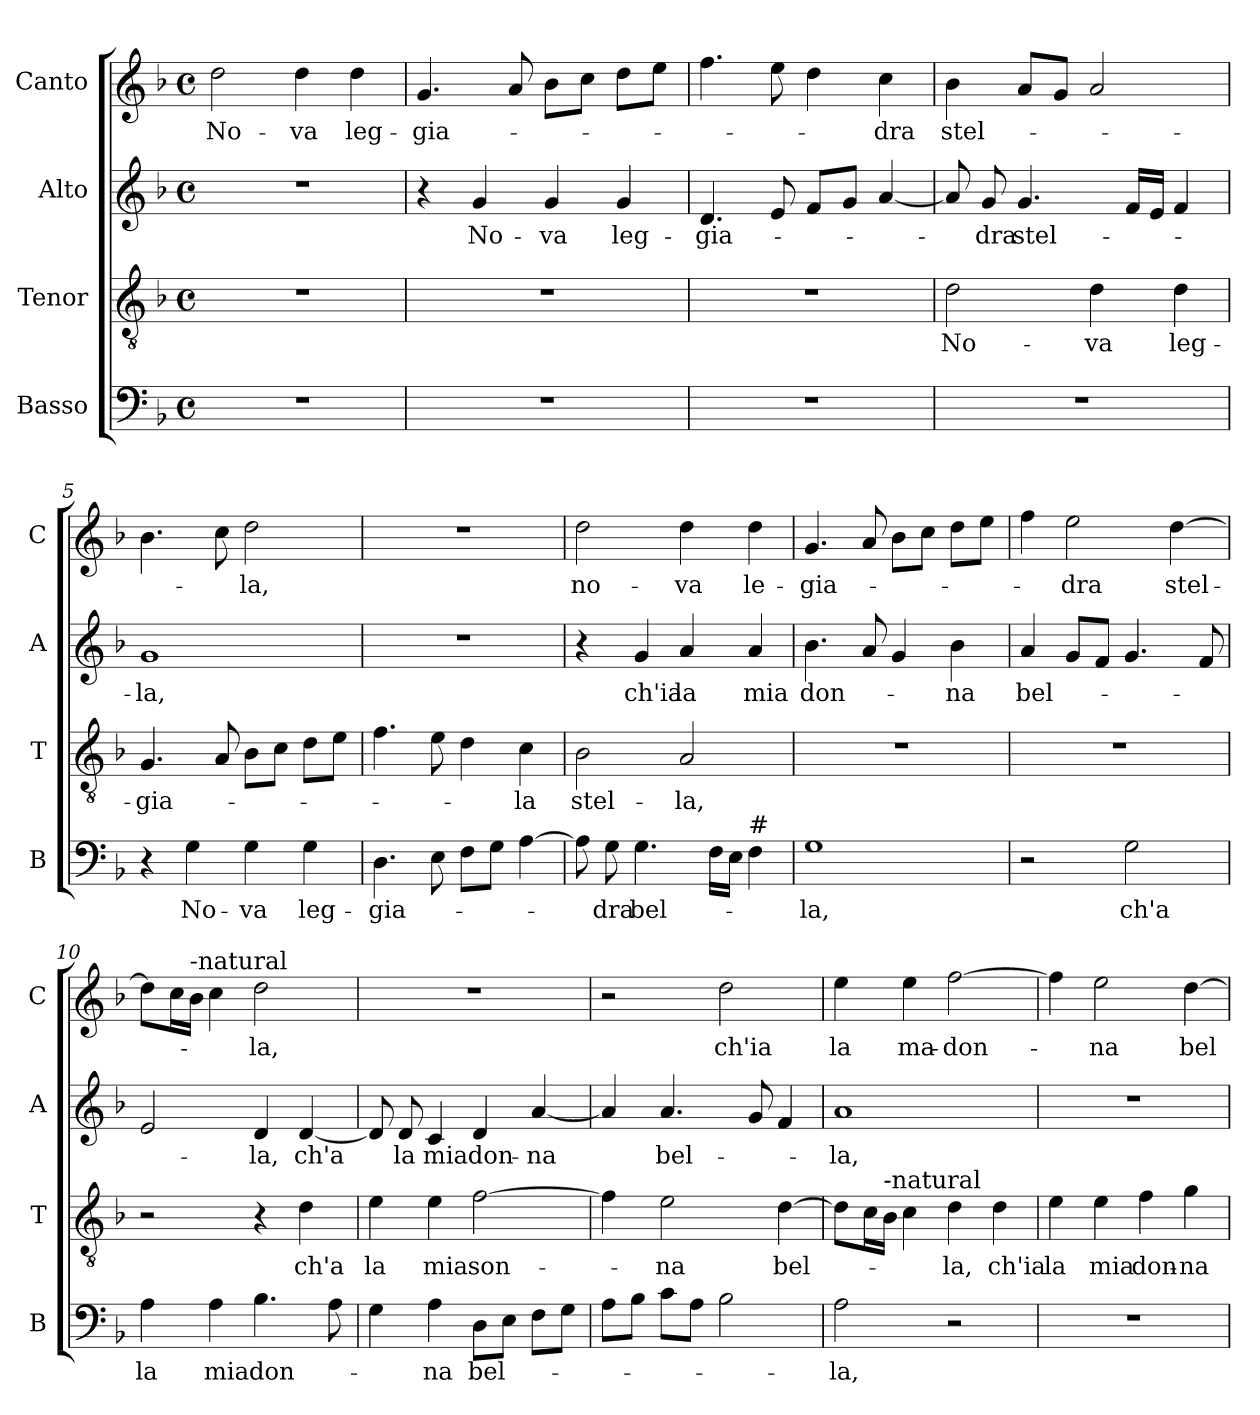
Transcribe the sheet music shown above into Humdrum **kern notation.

**kern	**text	**kern	**text	**kern	**text	**kern	**text
*part4	*part4	*part3	*part3	*part2	*part2	*part1	*part1
*staff4	*staff4	*staff3	*staff3	*staff2	*staff2	*staff1	*staff1
*I"Basso	*	*I"Tenor	*	*I"Alto	*	*I"Canto	*
*I'B	*	*I'T	*	*I'A	*	*I'C	*
*clefF4	*	*clefGv2	*	*clefG2	*	*clefG2	*
*k[b-]	*	*k[b-]	*	*k[b-]	*	*k[b-]	*
*F:	*	*F:	*	*F:	*	*F:	*
*M4/4	*	*M4/4	*	*M4/4	*	*M4/4	*
*met(c)	*	*met(c)	*	*met(c)	*	*met(c)	*
=1	=1	=1	=1	=1	=1	=1	=1
!	!	!	!	!	!	!	!LO:LY:b
1r	.	1r	.	1r	.	2dd\	No-
!	!	!	!	!	!	!	!LO:LY:b
.	.	.	.	.	.	4dd\	-va
!	!	!	!	!	!	!	!LO:LY:b
.	.	.	.	.	.	4dd\	leg-
=2	=2	=2	=2	=2	=2	=2	=2
!	!	!	!	!	!	!	!LO:LY:b
1r	.	1r	.	4r	.	4.g/	-gia-
!	!	!	!	!	!LO:LY:b	!	!
.	.	.	.	4g/	No-	.	.
.	.	.	.	.	.	8a/	.
!	!	!	!	!	!LO:LY:b	!	!
.	.	.	.	4g/	-va	8b-\L	.
.	.	.	.	.	.	8cc\J	.
!	!	!	!	!	!LO:LY:b	!	!
.	.	.	.	4g/	leg-	8dd\L	.
.	.	.	.	.	.	8ee\J	.
=3	=3	=3	=3	=3	=3	=3	=3
!	!	!	!	!	!LO:LY:b	!	!
1r	.	1r	.	4.d/	-gia-	4.ff\	.
.	.	.	.	8e/	.	8ee\	.
.	.	.	.	8f/L	.	4dd\	.
.	.	.	.	8g/J	.	.	.
!	!	!	!	!	!	!	!LO:LY:b
.	.	.	.	[4a/	.	4cc\	-dra
=4	=4	=4	=4	=4	=4	=4	=4
!	!	!	!LO:LY:b	!	!	!	!LO:LY:b
1r	.	2d\	No-	8a/]	.	4b-\	stel-
!	!	!	!	!	!LO:LY:b	!	!
.	.	.	.	8g/	-dra	.	.
!	!	!	!	!	!LO:LY:b	!	!
.	.	.	.	4.g/	stel-	8a/L	.
.	.	.	.	.	.	8g/J	.
!	!	!	!LO:LY:b	!	!	!	!
.	.	4d\	-va	.	.	2a/	.
.	.	.	.	16f/LL	.	.	.
.	.	.	.	16e/JJ	.	.	.
!	!	!	!LO:LY:b	!	!	!	!
.	.	4d\	leg-	4f/	.	.	.
=5	=5	=5	=5	=5	=5	=5	=5
!	!	!	!LO:LY:b	!	!LO:LY:b	!	!
4r	.	4.G/	-gia-	1g	-la,	4.b-\	.
!	!LO:LY:b	!	!	!	!	!	!
4G\	No-	.	.	.	.	.	.
.	.	8A/	.	.	.	8cc\	.
!	!LO:LY:b	!	!	!	!	!	!LO:LY:b
4G\	-va	8B-\L	.	.	.	2dd\	-la,
.	.	8c\J	.	.	.	.	.
!	!LO:LY:b	!	!	!	!	!	!
4G\	leg-	8d\L	.	.	.	.	.
.	.	8e\J	.	.	.	.	.
=6	=6	=6	=6	=6	=6	=6	=6
!	!LO:LY:b	!	!	!	!	!	!
4.D\	-gia-	4.f\	.	1r	.	1r	.
8E\	.	8e\	.	.	.	.	.
8F\L	.	4d\	.	.	.	.	.
8G\J	.	.	.	.	.	.	.
!	!	!	!LO:LY:b	!	!	!	!
[4A\	.	4c\	-la	.	.	.	.
!!LO:LB:g=z
=7	=7	=7	=7	=7	=7	=7	=7
!	!	!	!LO:LY:b	!	!	!	!LO:LY:b
8A\]	.	2B-\	stel-	4r	.	2dd\	no-
!	!LO:LY:b	!	!	!	!	!	!
8G\	-dra	.	.	.	.	.	.
!	!LO:LY:b	!	!	!	!LO:LY:b	!	!
4.G\	bel-	.	.	4g/	ch'ia	.	.
!	!	!	!LO:LY:b	!	!LO:LY:b	!	!LO:LY:b
.	.	2A/	-la,	4a/	la	4dd\	-va
16F\LL	.	.	.	.	.	.	.
16E\JJ	.	.	.	.	.	.	.
!LO:TX:a:t=#	!	!	!	!	!	!	!
!	!	!	!	!	!LO:LY:b	!	!LO:LY:b
4F\	.	.	.	4a/	mia	4dd\	le-
=8	=8	=8	=8	=8	=8	=8	=8
!	!LO:LY:b	!	!	!	!LO:LY:b	!	!LO:LY:b
1G	-la,	1r	.	4.b-\	don-	4.g/	-gia-
.	.	.	.	8a/	.	8a/	.
.	.	.	.	4g/	.	8b-\L	.
.	.	.	.	.	.	8cc\J	.
!	!	!	!	!	!LO:LY:b	!	!
.	.	.	.	4b-\	-na	8dd\L	.
.	.	.	.	.	.	8ee\J	.
=9	=9	=9	=9	=9	=9	=9	=9
!	!	!	!	!	!LO:LY:b	!	!
2r	.	1r	.	4a/	bel-	4ff\	.
!	!	!	!	!	!	!	!LO:LY:b
.	.	.	.	8g/L	.	2ee\	-dra
.	.	.	.	8f/J	.	.	.
!	!LO:LY:b	!	!	!	!	!	!
2G\	ch'a	.	.	4.g/	.	.	.
!	!	!	!	!	!	!	!LO:LY:b
.	.	.	.	.	.	[4dd\	stel-
.	.	.	.	8f/	.	.	.
=10	=10	=10	=10	=10	=10	=10	=10
!	!LO:LY:b	!	!	!	!	!	!
4A\	la	2r	.	2e/	.	8dd\L]	.
.	.	.	.	.	.	16cc\L	.
!	!	!	!	!	!	!LO:TX:a:t=-natural	!
.	.	.	.	.	.	16b-\JJ	.
!	!LO:LY:b	!	!	!	!	!	!
4A\	mia	.	.	.	.	4cc\	.
!	!LO:LY:b	!	!	!	!LO:LY:b	!	!LO:LY:b
4.B-\	don-	4r	.	4d/	-la,	2dd\	-la,
!	!	!	!LO:LY:b	!	!LO:LY:b	!	!
.	.	4d\	ch'a	[4d/	ch'a	.	.
8A\	.	.	.	.	.	.	.
=11	=11	=11	=11	=11	=11	=11	=11
!	!	!	!LO:LY:b	!	!	!	!
4G\	.	4e\	la	8d/]	.	1r	.
!	!	!	!	!	!LO:LY:b	!	!
.	.	.	.	8d/	la	.	.
!	!LO:LY:b	!	!LO:LY:b	!	!LO:LY:b	!	!
4A\	-na	4e\	mia	4c/	mia	.	.
!	!LO:LY:b	!	!LO:LY:b	!	!LO:LY:b	!	!
8D\L	bel-	[2f\	son-	4d/	don-	.	.
8E\J	.	.	.	.	.	.	.
!	!	!	!	!	!LO:LY:b	!	!
8F\L	.	.	.	[4a/	-na	.	.
8G\J	.	.	.	.	.	.	.
=12	=12	=12	=12	=12	=12	=12	=12
8A\L	.	4f\]	.	4a/]	.	2r	.
8B-\J	.	.	.	.	.	.	.
!	!	!	!LO:LY:b	!	!LO:LY:b	!	!
8c\L	.	2e\	-na	4.a/	bel-	.	.
8A\J	.	.	.	.	.	.	.
!	!	!	!	!	!	!	!LO:LY:b
2B-\	.	.	.	.	.	2dd\	ch'ia
.	.	.	.	8g/	.	.	.
!	!	!	!LO:LY:b	!	!	!	!
.	.	[4d\	bel-	4f/	.	.	.
!!LO:LB:g=z
=13	=13	=13	=13	=13	=13	=13	=13
!	!LO:LY:b	!	!	!	!LO:LY:b	!	!LO:LY:b
2A\	-la,	8d\L]	.	1a	-la,	4ee\	la
.	.	16c\L	.	.	.	.	.
!	!	!LO:TX:a:t=-natural	!	!	!	!	!
.	.	16B-\JJ	.	.	.	.	.
!	!	!	!	!	!	!	!LO:LY:b
.	.	4c\	.	.	.	4ee\	ma-
!	!	!	!LO:LY:b	!	!	!	!LO:LY:b
2r	.	4d\	-la,	.	.	[2ff\	-don-
!	!	!	!LO:LY:b	!	!	!	!
.	.	4d\	ch'ia	.	.	.	.
=14	=14	=14	=14	=14	=14	=14	=14
!	!	!	!LO:LY:b	!	!	!	!
1r	.	4e\	la	1r	.	4ff\]	.
!	!	!	!LO:LY:b	!	!	!	!LO:LY:b
.	.	4e\	mia	.	.	2ee\	-na
!	!	!	!LO:LY:b	!	!	!	!
.	.	4f\	don-	.	.	.	.
!	!	!	!LO:LY:b	!	!	!	!LO:LY:b
.	.	4g\	-na	.	.	[4dd\	bel-
=	=	=	=	=	=	=	=
*-	*-	*-	*-	*-	*-	*-	*-
